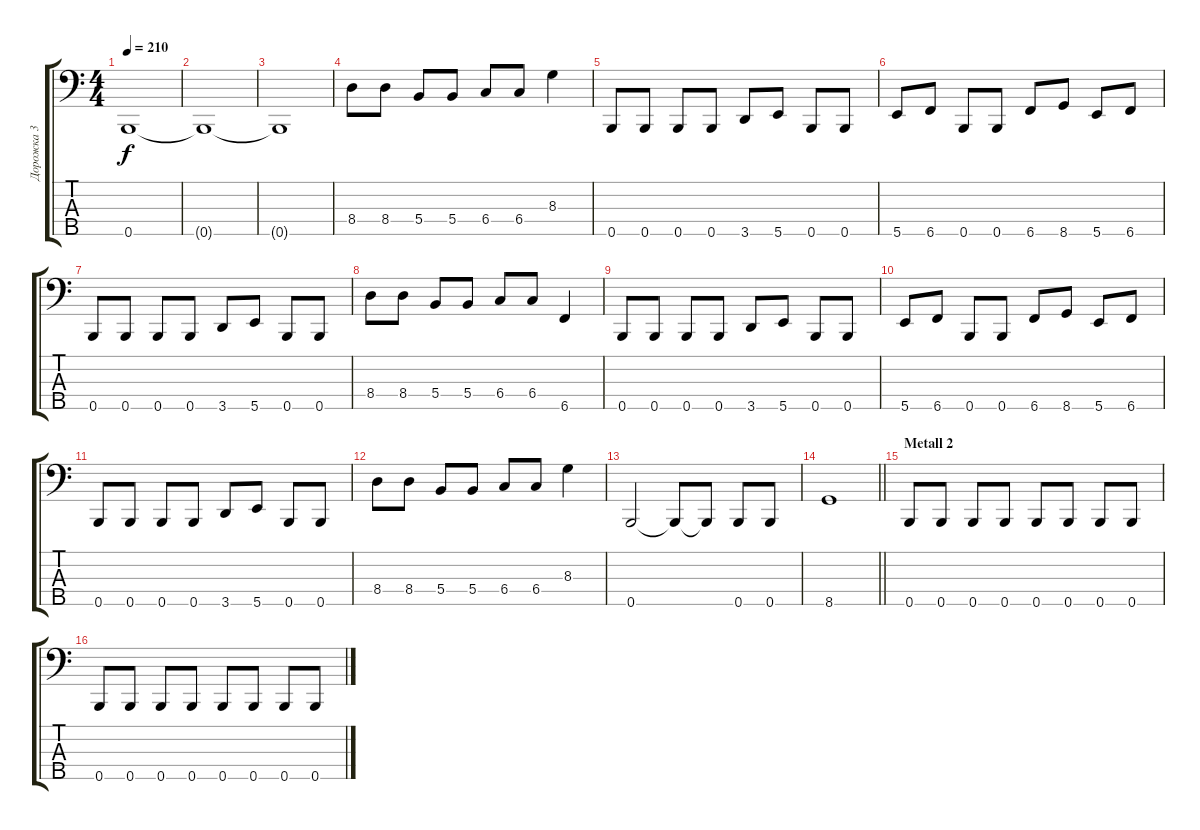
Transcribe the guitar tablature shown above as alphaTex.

\track ("Дорожка 3" "Дорожка 3") {instrument electricbassfinger}
\staff {score tabs}
\tuning (A2 E2 B1 Gb1 B0) {hide}
\ts (4 4)
\tempo 210
\clef f4
\ks c
0.5.1{dy f} |
0.5{t}.1 |
0.5{t}.1 |
8.4.8 8.4.8 5.4.8 5.4.8 6.4.8 6.4.8 8.3.4 |
0.5.8 0.5.8 0.5.8 0.5.8 3.5.8 5.5.8 0.5.8 0.5.8 |
5.5.8 6.5.8 0.5.8 0.5.8 6.5.8 8.5.8 5.5.8 6.5.8 |
0.5.8 0.5.8 0.5.8 0.5.8 3.5.8 5.5.8 0.5.8 0.5.8 |
8.4.8 8.4.8 5.4.8 5.4.8 6.4.8 6.4.8 6.5.4 |
0.5.8 0.5.8 0.5.8 0.5.8 3.5.8 5.5.8 0.5.8 0.5.8 |
5.5.8 6.5.8 0.5.8 0.5.8 6.5.8 8.5.8 5.5.8 6.5.8 |
0.5.8 0.5.8 0.5.8 0.5.8 3.5.8 5.5.8 0.5.8 0.5.8 |
8.4.8 8.4.8 5.4.8 5.4.8 6.4.8 6.4.8 8.3.4 |
0.5.2 0.5{t}.8 0.5{t}.8 0.5.8 0.5.8 |
\barLineRight lightlight
8.5.1 |
\section ("" "Metall 2")
0.5.8 0.5.8 0.5.8 0.5.8 0.5.8 0.5.8 0.5.8 0.5.8 |
0.5.8 0.5.8 0.5.8 0.5.8 0.5.8 0.5.8 0.5.8 0.5.8
